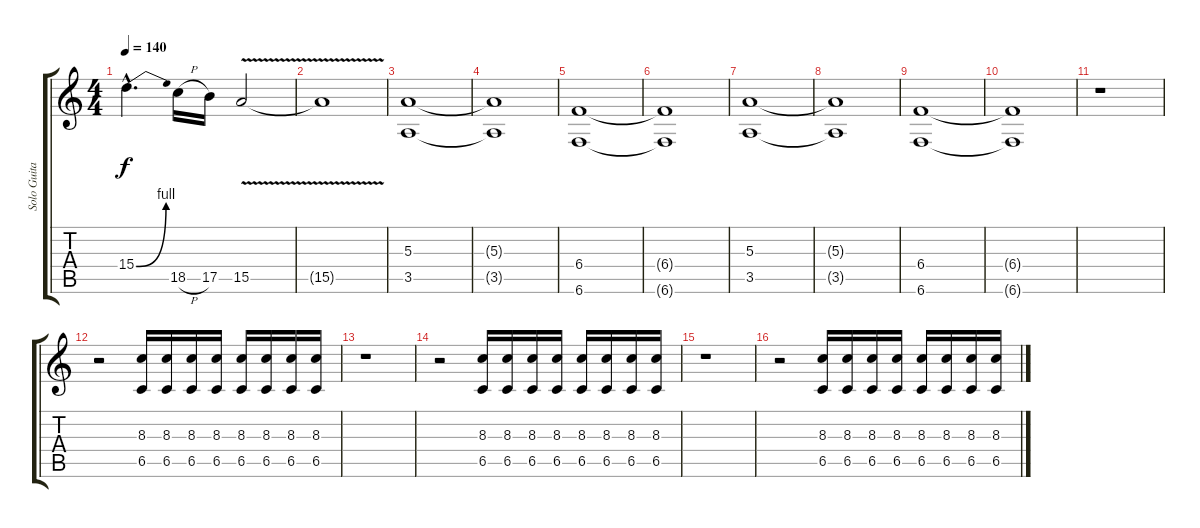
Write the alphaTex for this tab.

\track ("Solo Guitar" "Solo Guita") {instrument overdrivenguitar}
\staff {score tabs}
\tuning (Db4 Ab3 E3 B2 Gb2 B1) {hide}
\ts (4 4)
\tempo 140
\clef g2
\ks c
15.4{be (bend 0 0 60 4) hac}.4{d dy f} 18.5{h}.16 17.5.16 15.5{v}.2 |
15.5{t}.1 |
(5.3 3.5).1 |
(5.3{t} 3.5{t}).1 |
(6.4 6.6).1 |
(6.4{t} 6.6{t}).1 |
(5.3 3.5).1 |
(5.3{t} 3.5{t}).1 |
(6.4 6.6).1 |
(6.4{t} 6.6{t}).1 |
r.1 |
r.2 (8.3 6.5).16 (8.3 6.5).16 (8.3 6.5).16 (8.3 6.5).16 (8.3 6.5).16 (8.3 6.5).16 (8.3 6.5).16 (8.3 6.5).16 |
r.1 |
r.2 (8.3 6.5).16 (8.3 6.5).16 (8.3 6.5).16 (8.3 6.5).16 (8.3 6.5).16 (8.3 6.5).16 (8.3 6.5).16 (8.3 6.5).16 |
r.1 |
r.2 (8.3 6.5).16 (8.3 6.5).16 (8.3 6.5).16 (8.3 6.5).16 (8.3 6.5).16 (8.3 6.5).16 (8.3 6.5).16 (8.3 6.5).16
